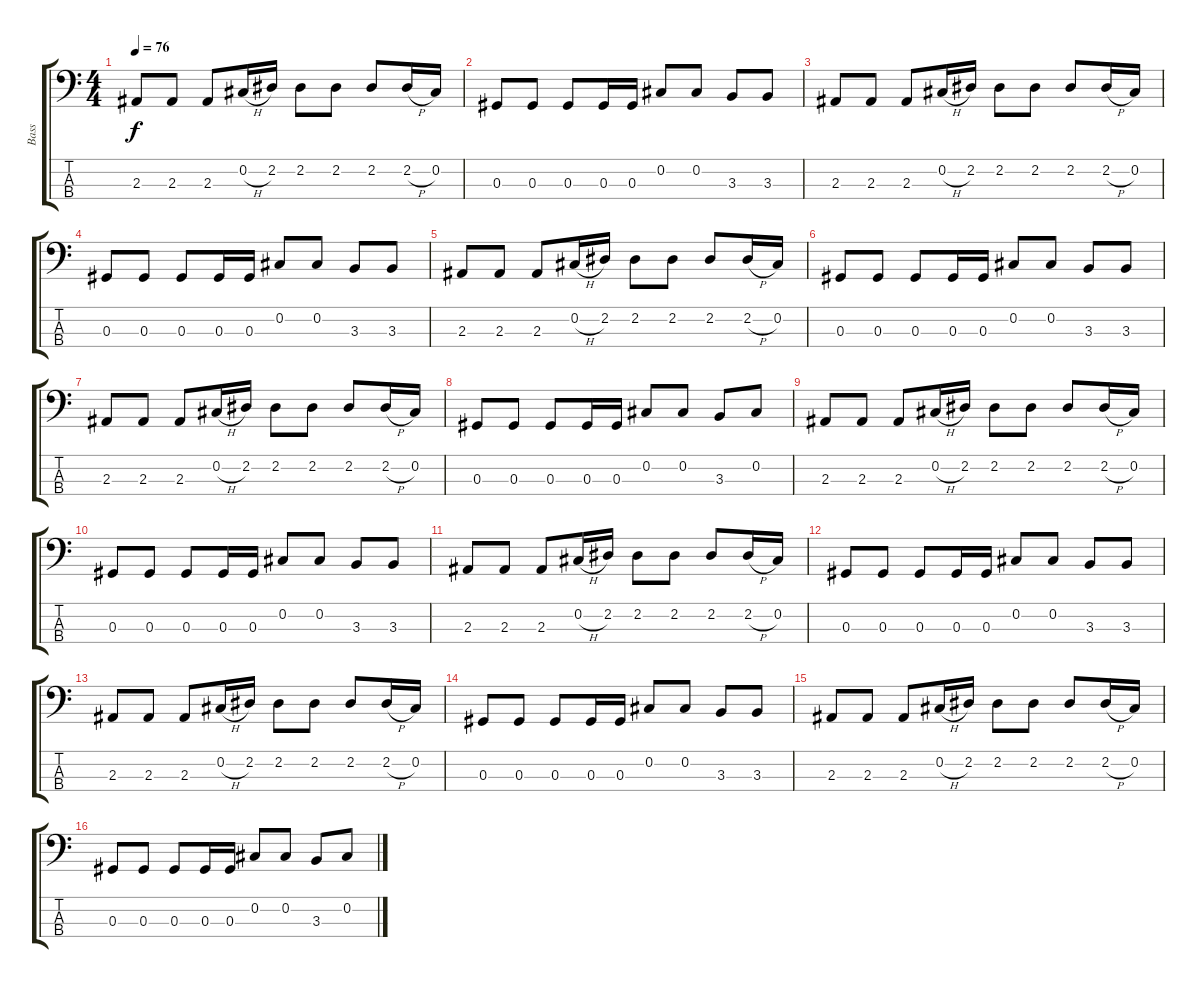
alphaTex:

\track ("Bass" "Bass") {instrument electricbassfinger}
\staff {score tabs}
\tuning (Gb2 Db2 Ab1 Eb1) {hide}
\ts (4 4)
\tempo 76
\clef f4
\ks c
2.3.8{dy f instrument electricbassfinger} 2.3.8 2.3.8 0.2{h}.16 2.2.16 2.2.8 2.2.8 2.2.8 2.2{h}.16 0.2.16 |
0.3.8 0.3.8 0.3.8 0.3.16 0.3.16 0.2.8 0.2.8 3.3.8 3.3.8 |
2.3.8 2.3.8 2.3.8 0.2{h}.16 2.2.16 2.2.8 2.2.8 2.2.8 2.2{h}.16 0.2.16 |
0.3.8 0.3.8 0.3.8 0.3.16 0.3.16 0.2.8 0.2.8 3.3.8 3.3.8 |
2.3.8 2.3.8 2.3.8 0.2{h}.16 2.2.16 2.2.8 2.2.8 2.2.8 2.2{h}.16 0.2.16 |
0.3.8 0.3.8 0.3.8 0.3.16 0.3.16 0.2.8 0.2.8 3.3.8 3.3.8 |
2.3.8 2.3.8 2.3.8 0.2{h}.16 2.2.16 2.2.8 2.2.8 2.2.8 2.2{h}.16 0.2.16 |
0.3.8 0.3.8 0.3.8 0.3.16 0.3.16 0.2.8 0.2.8 3.3.8 0.2.8 |
2.3.8 2.3.8 2.3.8 0.2{h}.16 2.2.16 2.2.8 2.2.8 2.2.8 2.2{h}.16 0.2.16 |
0.3.8 0.3.8 0.3.8 0.3.16 0.3.16 0.2.8 0.2.8 3.3.8 3.3.8 |
2.3.8 2.3.8 2.3.8 0.2{h}.16 2.2.16 2.2.8 2.2.8 2.2.8 2.2{h}.16 0.2.16 |
0.3.8 0.3.8 0.3.8 0.3.16 0.3.16 0.2.8 0.2.8 3.3.8 3.3.8 |
2.3.8 2.3.8 2.3.8 0.2{h}.16 2.2.16 2.2.8 2.2.8 2.2.8 2.2{h}.16 0.2.16 |
0.3.8 0.3.8 0.3.8 0.3.16 0.3.16 0.2.8 0.2.8 3.3.8 3.3.8 |
2.3.8 2.3.8 2.3.8 0.2{h}.16 2.2.16 2.2.8 2.2.8 2.2.8 2.2{h}.16 0.2.16 |
0.3.8 0.3.8 0.3.8 0.3.16 0.3.16 0.2.8 0.2.8 3.3.8 0.2.8
